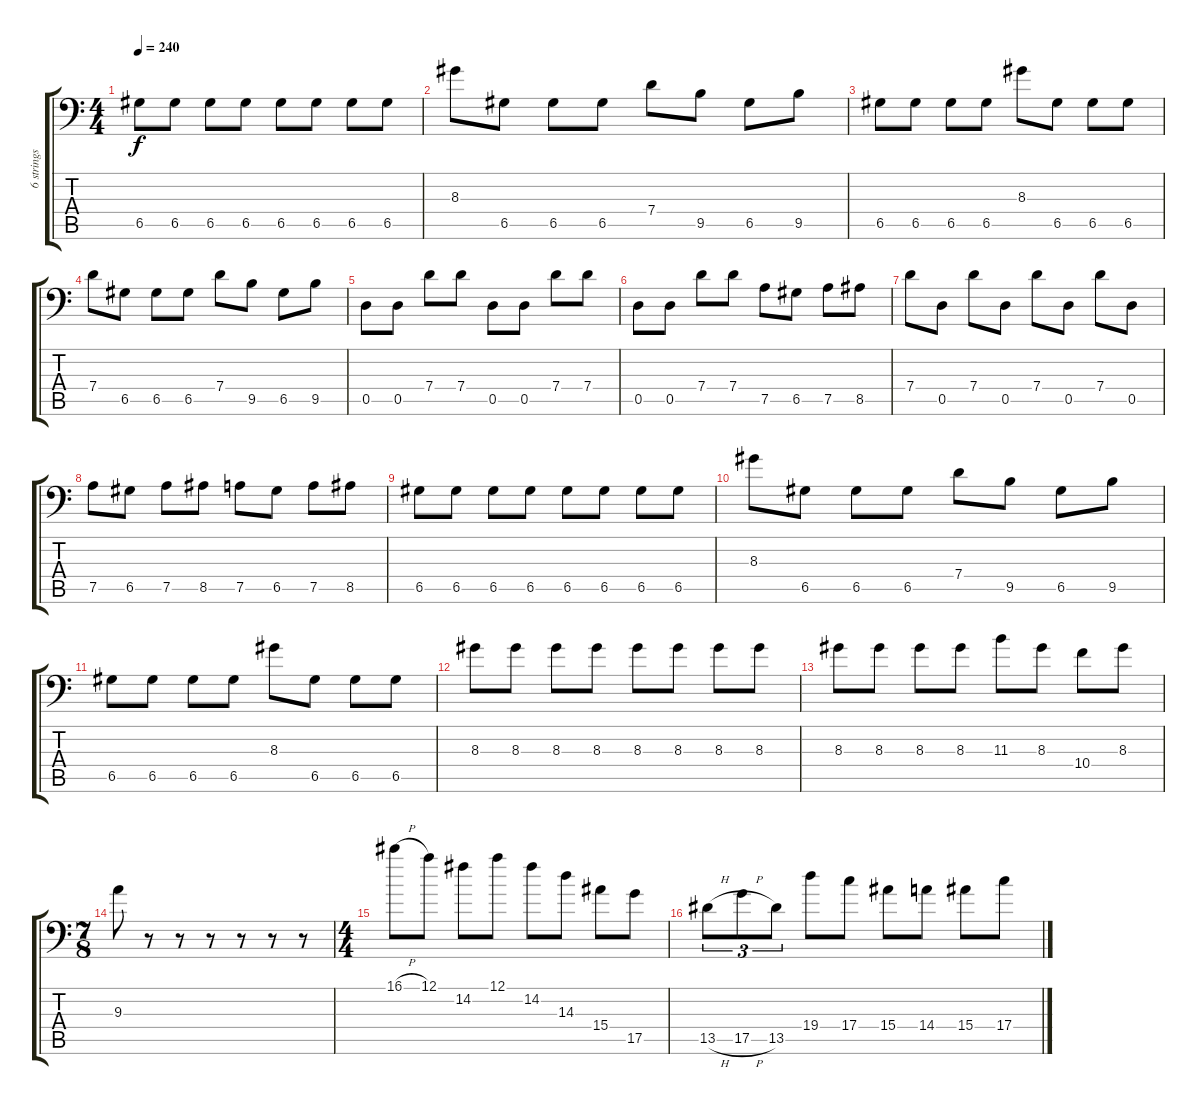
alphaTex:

\track ("6 strings bass" "6 strings ") {instrument electricbassfinger}
\staff {score tabs}
\tuning (A3 E3 C3 G2 D2 A1) {hide}
\ts (4 4)
\tempo 240
\clef f4
\ks c
6.5.8{dy f} 6.5.8 6.5.8 6.5.8 6.5.8 6.5.8 6.5.8 6.5.8 |
8.3.8 6.5.8 6.5.8 6.5.8 7.4.8 9.5.8 6.5.8 9.5.8 |
6.5.8 6.5.8 6.5.8 6.5.8 8.3.8 6.5.8 6.5.8 6.5.8 |
7.4.8 6.5.8 6.5.8 6.5.8 7.4.8 9.5.8 6.5.8 9.5.8 |
0.5.8 0.5.8 7.4.8 7.4.8 0.5.8 0.5.8 7.4.8 7.4.8 |
0.5.8 0.5.8 7.4.8 7.4.8 7.5.8 6.5.8 7.5.8 8.5.8 |
7.4.8 0.5.8 7.4.8 0.5.8 7.4.8 0.5.8 7.4.8 0.5.8 |
7.5.8 6.5.8 7.5.8 8.5.8 7.5.8 6.5.8 7.5.8 8.5.8 |
6.5.8 6.5.8 6.5.8 6.5.8 6.5.8 6.5.8 6.5.8 6.5.8 |
8.3.8 6.5.8 6.5.8 6.5.8 7.4.8 9.5.8 6.5.8 9.5.8 |
6.5.8 6.5.8 6.5.8 6.5.8 8.3.8 6.5.8 6.5.8 6.5.8 |
8.3.8 8.3.8 8.3.8 8.3.8 8.3.8 8.3.8 8.3.8 8.3.8 |
8.3.8 8.3.8 8.3.8 8.3.8 11.3.8 8.3.8 10.4.8 8.3.8 |
\ts (7 8)
9.3.8 r.8 r.8 r.8 r.8 r.8 r.8 |
\ts (4 4)
16.1{h}.8 12.1.8 14.2.8 12.1.8 14.2.8 14.3.8 15.4.8 17.5.8 |
13.5{h}.8{tu (3 2)} 17.5{h}.8{tu (3 2)} 13.5.8{tu (3 2)} 19.4.8 17.4.8 15.4.8 14.4.8 15.4.8 17.4.8
